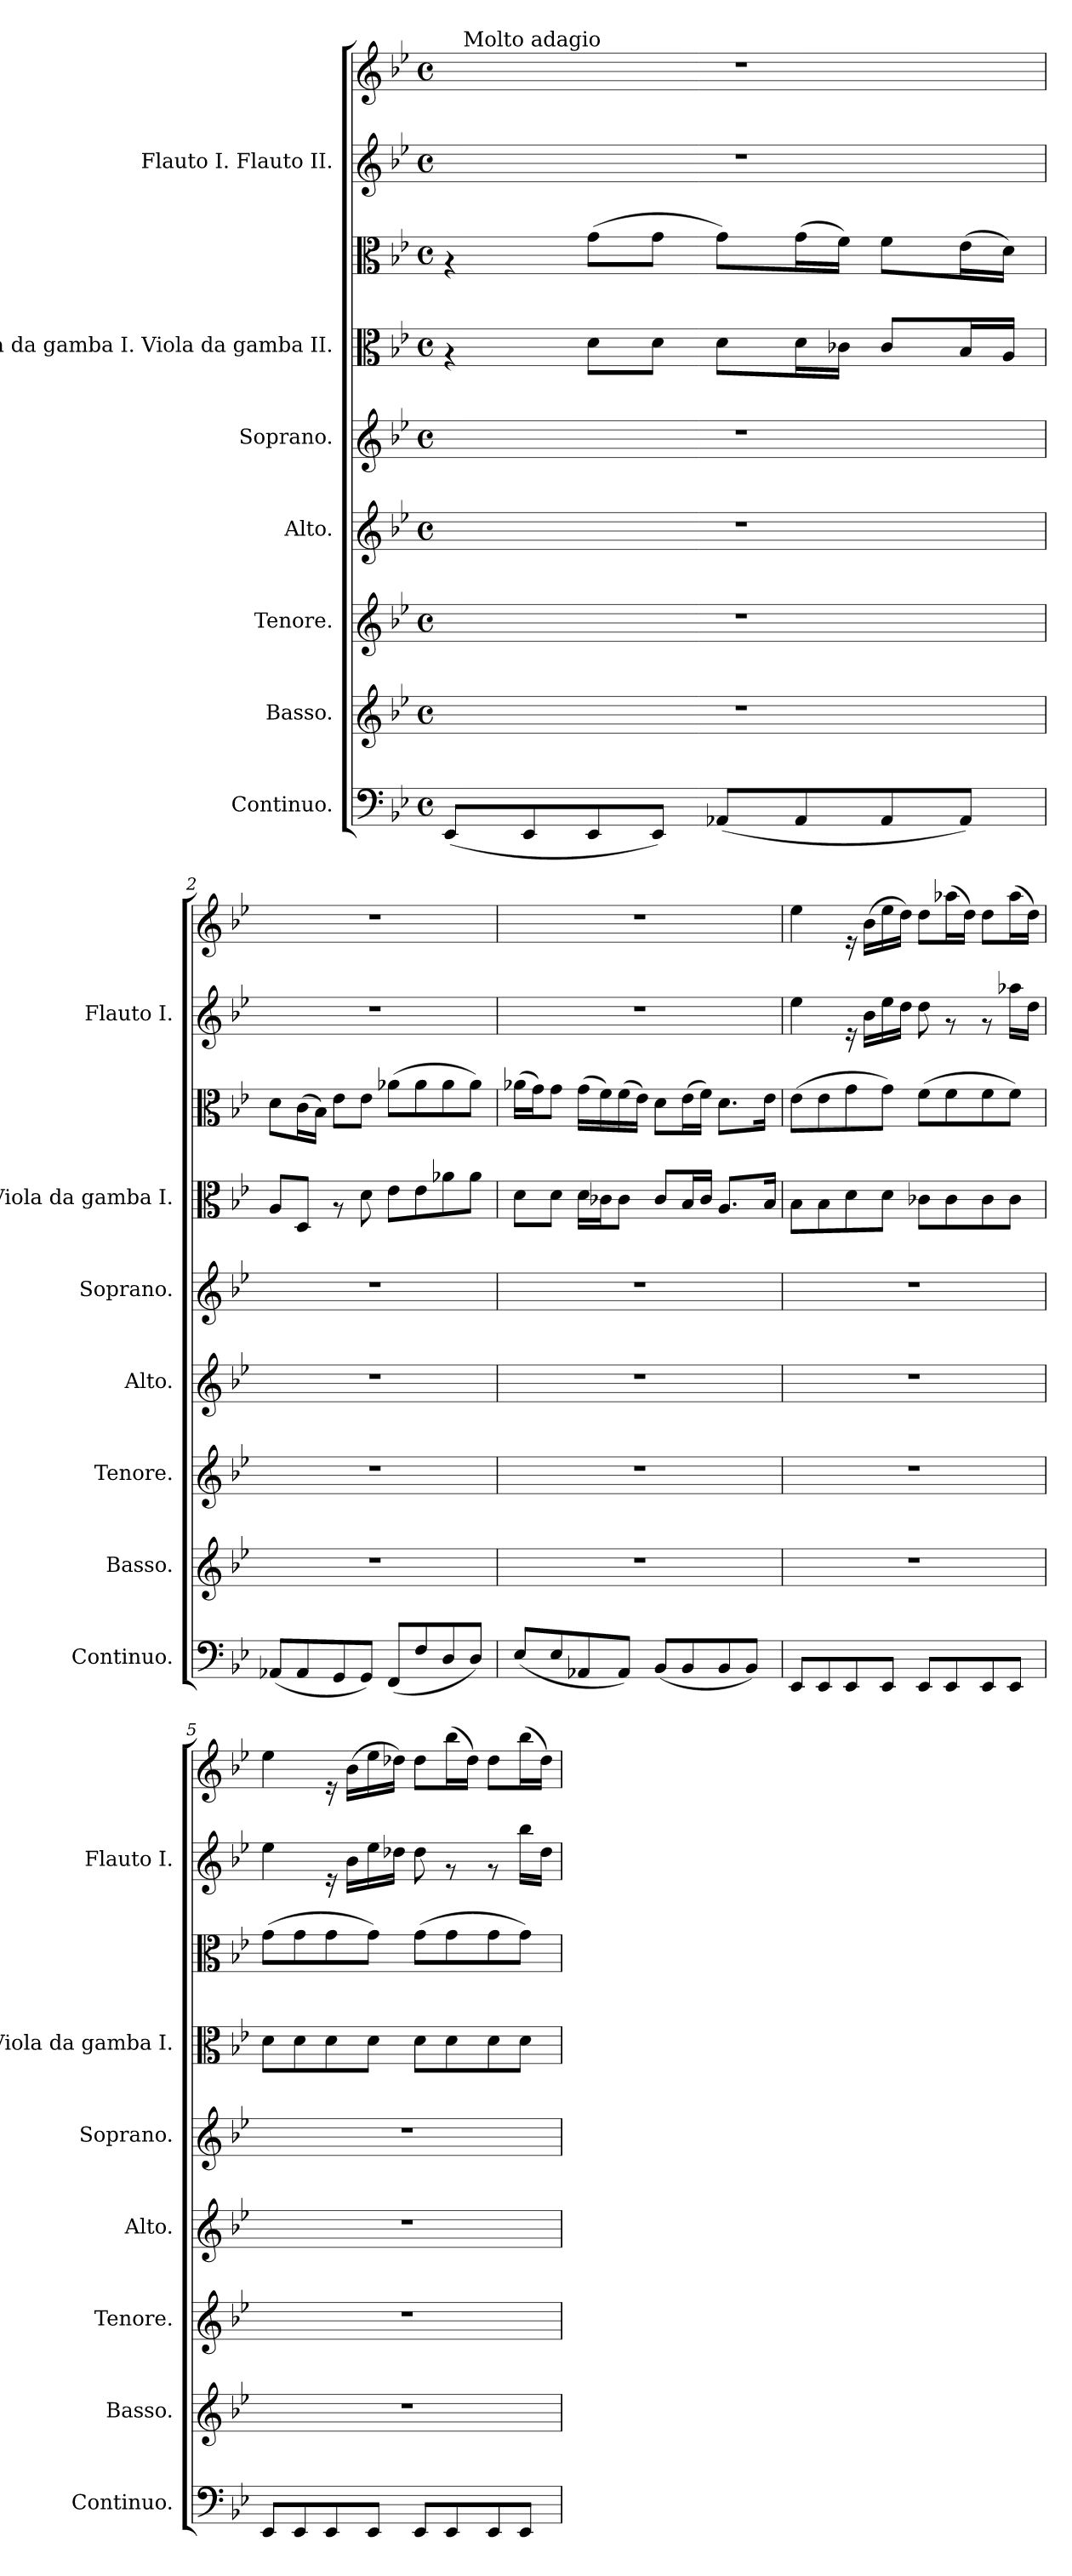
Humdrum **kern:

**kern	**kern	**kern	**kern	**kern	**kern	**kern	**kern	**kern
*part7	*part6	*part5	*part4	*part3	*part2	*part2	*part1	*part1
*staff9	*staff8	*staff7	*staff6	*staff5	*staff4	*staff3	*staff2	*staff1
*I"Continuo.	*I"Basso.	*I"Tenore.	*I"Alto.	*I"Soprano.	*I"Viola da gamba I. Viola da gamba II.	*	*I"Flauto I. Flauto II.	*
*I'Continuo.	*I'Basso.	*I'Tenore.	*I'Alto.	*I'Soprano.	*I'Viola da gamba I.	*	*I'Flauto I.	*
!!LO:PB:g=z
*clefF4	*clefG2	*clefG2	*clefG2	*clefG2	*clefC3	*clefC3	*clefG2	*clefG2
*k[b-e-]	*k[b-e-]	*k[b-e-]	*k[b-e-]	*k[b-e-]	*k[b-e-]	*k[b-e-]	*k[b-e-]	*k[b-e-]
*B-:	*B-:	*B-:	*B-:	*B-:	*B-:	*B-:	*B-:	*B-:
*M4/4	*M4/4	*M4/4	*M4/4	*M4/4	*M4/4	*M4/4	*M4/4	*M4/4
*met(c)	*met(c)	*met(c)	*met(c)	*met(c)	*met(c)	*met(c)	*met(c)	*met(c)
=1	=1	=1	=1	=1	=1	=1	=1	=1
*	*	*	*	*	*	*	*	*^
(<8EE-/L	1r	1r	1r	1r	4rG	4rG	1r	1r	64ryy
!	!	!	!	!	!	!	!	!	!LO:TX:a:t=Molto adagio
.	.	.	.	.	.	.	.	.	2ryy
8EE-/	.	.	.	.	.	.	.	.	.
8EE-/	.	.	.	.	8d\L	(>8g\L	.	.	.
8EE-/J)	.	.	.	.	8d\J	8g\J	.	.	.
(<8AA-X/L	.	.	.	.	8d\L	8g\L)	.	.	.
.	.	.	.	.	.	.	.	.	4ryy
8AA-/	.	.	.	.	16d\L	(>16g\L	.	.	.
.	.	.	.	.	16c-X\JJ	16f\JJ)	.	.	.
8AA-/	.	.	.	.	8c-/L	8f\L	.	.	.
.	.	.	.	.	.	.	.	.	8...ryy
8AA-/J)	.	.	.	.	16B-/L	(>16e-\L	.	.	.
.	.	.	.	.	16A/JJ	16d\JJ)	.	.	.
*	*	*	*	*	*	*	*	*v	*v
=2	=2	=2	=2	=2	=2	=2	=2	=2
(<8AA-X/L	1r	1r	1r	1r	8A/L	8d\L	1r	1r
8AA-/	.	.	.	.	8D/J	(>16c\L	.	.
.	.	.	.	.	.	16B-\JJ)	.	.
8GG/	.	.	.	.	8rG	8e-\L	.	.
8GG/J)	.	.	.	.	8d\	8e-\J	.	.
(<8FF/L	.	.	.	.	8e-\L	(>8a-X\L	.	.
8F/	.	.	.	.	8e-\	8a-\	.	.
8D/	.	.	.	.	8a-\	8a-\	.	.
8D/J)	.	.	.	.	8a-\J	8a-\J)	.	.
!!LO:LB:g=z
=3	=3	=3	=3	=3	=3	=3	=3	=3
(<8E-/L	1r	1r	1r	1r	8d\L	(>16a-X\LL	1r	1r
.	.	.	.	.	.	16g\J)	.	.
8E-/	.	.	.	.	8d\J	8g\J	.	.
8AA-X/	.	.	.	.	16d\LL	(>16g\LL	.	.
.	.	.	.	.	16c-X\J	16f\)	.	.
8AA-/J)	.	.	.	.	8c-\J	(>16f\	.	.
.	.	.	.	.	.	16e-\JJ)	.	.
(<8BB-/L	.	.	.	.	8c-/L	8d\L	.	.
8BB-/	.	.	.	.	16B-/L	(>16e-\L	.	.
.	.	.	.	.	16c-/JJ	16f\JJ)	.	.
8BB-/	.	.	.	.	8.A/L	8.d\L	.	.
8BB-/J)	.	.	.	.	.	.	.	.
.	.	.	.	.	16B-/Jk	16e-\Jk	.	.
=4	=4	=4	=4	=4	=4	=4	=4	=4
8EE-/L	1r	1r	1r	1r	8B-\L	(>8e-\L	4ee-\	4ee-\
8EE-/	.	.	.	.	8B-\	8e-\	.	.
8EE-/	.	.	.	.	8d\	8g\	16re	16re
.	.	.	.	.	.	.	16b-\LL	(>16b-\LL
8EE-/J	.	.	.	.	8d\J	8g\J)	16ee-\	16ee-\
.	.	.	.	.	.	.	16dd\JJ	16dd\JJ)
8EE-/L	.	.	.	.	8c-X\L	(>8f\L	8dd\	8dd\L
8EE-/	.	.	.	.	8c-\	8f\	8rf	(>16aa-X\L
.	.	.	.	.	.	.	.	16dd\JJ)
8EE-/	.	.	.	.	8c-\	8f\	8rf	8dd\L
8EE-/J	.	.	.	.	8c-\J	8f\J)	16aa-X\LL	(>16aa-\L
.	.	.	.	.	.	.	16dd\JJ	16dd\JJ)
=5	=5	=5	=5	=5	=5	=5	=5	=5
8EE-/L	1r	1r	1r	1r	8d\L	(>8g\L	4ee-\	4ee-\
8EE-/	.	.	.	.	8d\	8g\	.	.
8EE-/	.	.	.	.	8d\	8g\	16re	16re
.	.	.	.	.	.	.	16b-\LL	(>16b-\LL
8EE-/J	.	.	.	.	8d\J	8g\J)	16ee-\	16ee-\
.	.	.	.	.	.	.	16dd-X\JJ	16dd-X\JJ)
8EE-/L	.	.	.	.	8d\L	(>8g\L	8dd-\	8dd-\L
8EE-/	.	.	.	.	8d\	8g\	8rf	(>16bb-\L
.	.	.	.	.	.	.	.	16dd-\JJ)
8EE-/	.	.	.	.	8d\	8g\	8rf	8dd-\L
8EE-/J	.	.	.	.	8d\J	8g\J)	16bb-\LL	(>16bb-\L
.	.	.	.	.	.	.	16dd-\JJ	16dd-\JJ)
=	=	=	=	=	=	=	=	=
*-	*-	*-	*-	*-	*-	*-	*-	*-
